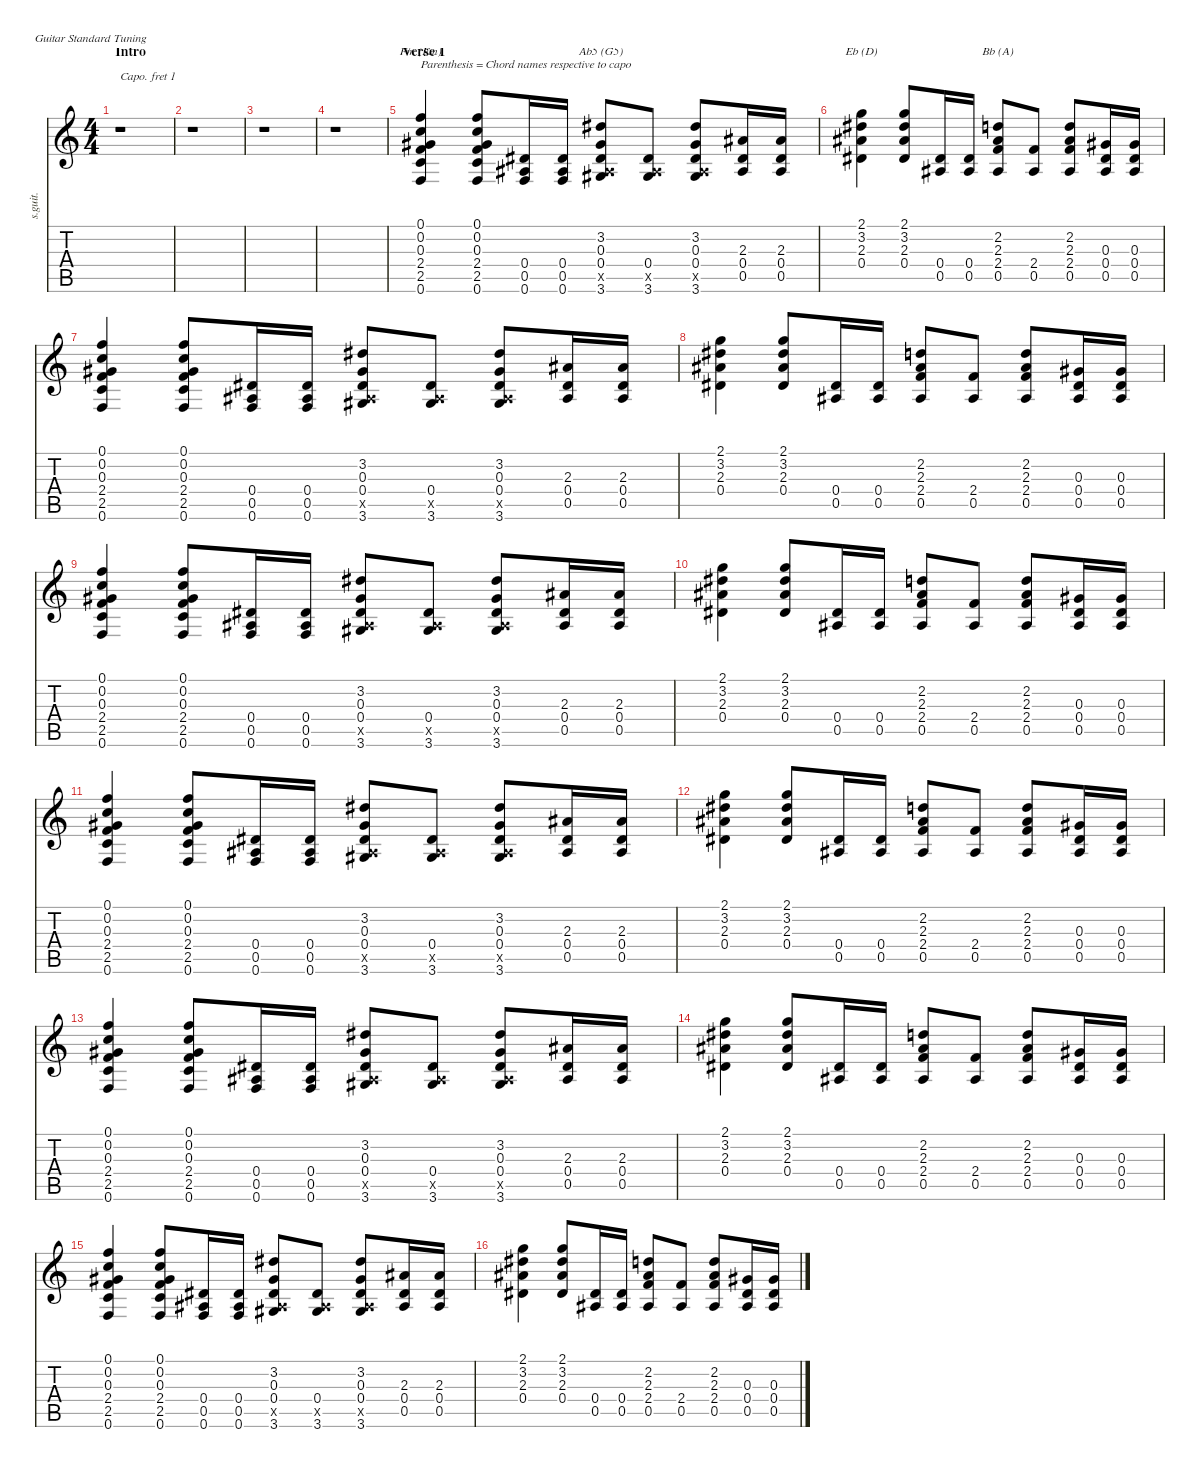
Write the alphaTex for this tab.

\defaultSystemsLayout 4
\hideDynamics
\bracketExtendMode nobrackets
\track ("Billie Joe Amrstrong - Rhythm 3" "s.guit.") {instrument acousticguitarsteel}
\staff {score tabs}
\capo 1
\tuning (E4 B3 G3 D3 A2 E2)
\chord ("Fm (Em)" 3 1 2 2 0 x) {showdiagram false}
\chord ("Ab5 (G5)" 3 1 2 2 0 x) {showdiagram false}
\chord ("Eb (D)" 3 1 2 2 0 x) {showdiagram false}
\chord ("Bb (A)" 3 1 2 2 0 x) {showdiagram false}
\ts (4 4)
\beaming (8 2 2 2 2)
\section ("" "Intro")
\tempo (84 hide)
\clef g2
\ks c
r.1{dy mf instrument acousticguitarsteel} |
r.1 |
r.1 |
r.1 |
\section ("" "Verse 1")
(0.1 0.2 0.3 2.4 2.5 0.6).4{ch "Fm (Em)" txt "Parenthesis = Chord names respective to capo" lyrics (0 "") lyrics (1 "") lyrics (2 "") lyrics (3 "") lyrics (4 "")} (0.1 0.2 0.3 2.4 2.5 0.6).8{lyrics (0 "") lyrics (1 "") lyrics (2 "") lyrics (3 "") lyrics (4 "")} (0.4 0.5 0.6).16{lyrics (0 "") lyrics (1 "") lyrics (2 "") lyrics (3 "") lyrics (4 "")} (0.4 0.5 0.6).16{lyrics (0 "") lyrics (1 "") lyrics (2 "") lyrics (3 "") lyrics (4 "")} (3.2 0.3 0.4 0.5{x} 3.6).8{ch "Ab5 (G5)" lyrics (0 "") lyrics (1 "") lyrics (2 "") lyrics (3 "") lyrics (4 "")} (0.4 0.5{x} 3.6).8{lyrics (0 "") lyrics (1 "") lyrics (2 "") lyrics (3 "") lyrics (4 "")} (3.2 0.3 0.4 0.5{x} 3.6).8{lyrics (0 "") lyrics (1 "") lyrics (2 "") lyrics (3 "") lyrics (4 "")} (2.3 0.4 0.5).16{lyrics (0 "") lyrics (1 "") lyrics (2 "") lyrics (3 "") lyrics (4 "")} (2.3 0.4 0.5).16{lyrics (0 "") lyrics (1 "") lyrics (2 "") lyrics (3 "") lyrics (4 "")} |
(2.1{acc #} 3.2 2.3 0.4).4{ch "Eb (D)" lyrics (0 "") lyrics (1 "") lyrics (2 "") lyrics (3 "") lyrics (4 "")} (2.1{acc #} 3.2 2.3 0.4).8{lyrics (0 "") lyrics (1 "") lyrics (2 "") lyrics (3 "") lyrics (4 "")} (0.4 0.5).16{lyrics (0 "") lyrics (1 "") lyrics (2 "") lyrics (3 "") lyrics (4 "")} (0.4 0.5).16{lyrics (0 "") lyrics (1 "") lyrics (2 "") lyrics (3 "") lyrics (4 "")} (2.2{acc #} 2.3 2.4 0.5).8{ch "Bb (A)" lyrics (0 "") lyrics (1 "") lyrics (2 "") lyrics (3 "") lyrics (4 "")} (2.4 0.5).8{lyrics (0 "") lyrics (1 "") lyrics (2 "") lyrics (3 "") lyrics (4 "")} (2.2{acc #} 2.3 2.4 0.5).8{lyrics (0 "") lyrics (1 "") lyrics (2 "") lyrics (3 "") lyrics (4 "")} (0.3 0.4 0.5).16{lyrics (0 "") lyrics (1 "") lyrics (2 "") lyrics (3 "") lyrics (4 "")} (0.3 0.4 0.5).16{lyrics (0 "") lyrics (1 "") lyrics (2 "") lyrics (3 "") lyrics (4 "")} |
(0.1 0.2 0.3 2.4 2.5 0.6).4{lyrics (0 "") lyrics (1 "") lyrics (2 "") lyrics (3 "") lyrics (4 "")} (0.1 0.2 0.3 2.4 2.5 0.6).8{lyrics (0 "") lyrics (1 "") lyrics (2 "") lyrics (3 "") lyrics (4 "")} (0.4 0.5 0.6).16{lyrics (0 "") lyrics (1 "") lyrics (2 "") lyrics (3 "") lyrics (4 "")} (0.4 0.5 0.6).16{lyrics (0 "") lyrics (1 "") lyrics (2 "") lyrics (3 "") lyrics (4 "")} (3.2 0.3 0.4 0.5{x} 3.6).8{lyrics (0 "") lyrics (1 "") lyrics (2 "") lyrics (3 "") lyrics (4 "")} (0.4 0.5{x} 3.6).8{lyrics (0 "") lyrics (1 "") lyrics (2 "") lyrics (3 "") lyrics (4 "")} (3.2 0.3 0.4 0.5{x} 3.6).8{lyrics (0 "") lyrics (1 "") lyrics (2 "") lyrics (3 "") lyrics (4 "")} (2.3 0.4 0.5).16{lyrics (0 "") lyrics (1 "") lyrics (2 "") lyrics (3 "") lyrics (4 "")} (2.3 0.4 0.5).16{lyrics (0 "") lyrics (1 "") lyrics (2 "") lyrics (3 "") lyrics (4 "")} |
(2.1{acc #} 3.2 2.3 0.4).4{lyrics (0 "") lyrics (1 "") lyrics (2 "") lyrics (3 "") lyrics (4 "")} (2.1{acc #} 3.2 2.3 0.4).8{lyrics (0 "") lyrics (1 "") lyrics (2 "") lyrics (3 "") lyrics (4 "")} (0.4 0.5).16{lyrics (0 "") lyrics (1 "") lyrics (2 "") lyrics (3 "") lyrics (4 "")} (0.4 0.5).16{lyrics (0 "") lyrics (1 "") lyrics (2 "") lyrics (3 "") lyrics (4 "")} (2.2{acc #} 2.3 2.4 0.5).8{lyrics (0 "") lyrics (1 "") lyrics (2 "") lyrics (3 "") lyrics (4 "")} (2.4 0.5).8{lyrics (0 "") lyrics (1 "") lyrics (2 "") lyrics (3 "") lyrics (4 "")} (2.2{acc #} 2.3 2.4 0.5).8{lyrics (0 "") lyrics (1 "") lyrics (2 "") lyrics (3 "") lyrics (4 "")} (0.3 0.4 0.5).16{lyrics (0 "") lyrics (1 "") lyrics (2 "") lyrics (3 "") lyrics (4 "")} (0.3 0.4 0.5).16{lyrics (0 "") lyrics (1 "") lyrics (2 "") lyrics (3 "") lyrics (4 "")} |
(0.1 0.2 0.3 2.4 2.5 0.6).4{lyrics (0 "") lyrics (1 "") lyrics (2 "") lyrics (3 "") lyrics (4 "")} (0.1 0.2 0.3 2.4 2.5 0.6).8{lyrics (0 "") lyrics (1 "") lyrics (2 "") lyrics (3 "") lyrics (4 "")} (0.4 0.5 0.6).16{lyrics (0 "") lyrics (1 "") lyrics (2 "") lyrics (3 "") lyrics (4 "")} (0.4 0.5 0.6).16{lyrics (0 "") lyrics (1 "") lyrics (2 "") lyrics (3 "") lyrics (4 "")} (3.2 0.3 0.4 0.5{x} 3.6).8{lyrics (0 "") lyrics (1 "") lyrics (2 "") lyrics (3 "") lyrics (4 "")} (0.4 0.5{x} 3.6).8{lyrics (0 "") lyrics (1 "") lyrics (2 "") lyrics (3 "") lyrics (4 "")} (3.2 0.3 0.4 0.5{x} 3.6).8{lyrics (0 "") lyrics (1 "") lyrics (2 "") lyrics (3 "") lyrics (4 "")} (2.3 0.4 0.5).16{lyrics (0 "") lyrics (1 "") lyrics (2 "") lyrics (3 "") lyrics (4 "")} (2.3 0.4 0.5).16{lyrics (0 "") lyrics (1 "") lyrics (2 "") lyrics (3 "") lyrics (4 "")} |
(2.1{acc #} 3.2 2.3 0.4).4{lyrics (0 "") lyrics (1 "") lyrics (2 "") lyrics (3 "") lyrics (4 "")} (2.1{acc #} 3.2 2.3 0.4).8{lyrics (0 "") lyrics (1 "") lyrics (2 "") lyrics (3 "") lyrics (4 "")} (0.4 0.5).16{lyrics (0 "") lyrics (1 "") lyrics (2 "") lyrics (3 "") lyrics (4 "")} (0.4 0.5).16{lyrics (0 "") lyrics (1 "") lyrics (2 "") lyrics (3 "") lyrics (4 "")} (2.2{acc #} 2.3 2.4 0.5).8{lyrics (0 "") lyrics (1 "") lyrics (2 "") lyrics (3 "") lyrics (4 "")} (2.4 0.5).8{lyrics (0 "") lyrics (1 "") lyrics (2 "") lyrics (3 "") lyrics (4 "")} (2.2{acc #} 2.3 2.4 0.5).8{lyrics (0 "") lyrics (1 "") lyrics (2 "") lyrics (3 "") lyrics (4 "")} (0.3 0.4 0.5).16{lyrics (0 "") lyrics (1 "") lyrics (2 "") lyrics (3 "") lyrics (4 "")} (0.3 0.4 0.5).16{lyrics (0 "") lyrics (1 "") lyrics (2 "") lyrics (3 "") lyrics (4 "")} |
(0.1 0.2 0.3 2.4 2.5 0.6).4{lyrics (0 "") lyrics (1 "") lyrics (2 "") lyrics (3 "") lyrics (4 "")} (0.1 0.2 0.3 2.4 2.5 0.6).8{lyrics (0 "") lyrics (1 "") lyrics (2 "") lyrics (3 "") lyrics (4 "")} (0.4 0.5 0.6).16{lyrics (0 "") lyrics (1 "") lyrics (2 "") lyrics (3 "") lyrics (4 "")} (0.4 0.5 0.6).16{lyrics (0 "") lyrics (1 "") lyrics (2 "") lyrics (3 "") lyrics (4 "")} (3.2 0.3 0.4 0.5{x} 3.6).8{lyrics (0 "") lyrics (1 "") lyrics (2 "") lyrics (3 "") lyrics (4 "")} (0.4 0.5{x} 3.6).8{lyrics (0 "") lyrics (1 "") lyrics (2 "") lyrics (3 "") lyrics (4 "")} (3.2 0.3 0.4 0.5{x} 3.6).8{lyrics (0 "") lyrics (1 "") lyrics (2 "") lyrics (3 "") lyrics (4 "")} (2.3 0.4 0.5).16{lyrics (0 "") lyrics (1 "") lyrics (2 "") lyrics (3 "") lyrics (4 "")} (2.3 0.4 0.5).16{lyrics (0 "") lyrics (1 "") lyrics (2 "") lyrics (3 "") lyrics (4 "")} |
(2.1{acc #} 3.2 2.3 0.4).4{lyrics (0 "") lyrics (1 "") lyrics (2 "") lyrics (3 "") lyrics (4 "")} (2.1{acc #} 3.2 2.3 0.4).8{lyrics (0 "") lyrics (1 "") lyrics (2 "") lyrics (3 "") lyrics (4 "")} (0.4 0.5).16{lyrics (0 "") lyrics (1 "") lyrics (2 "") lyrics (3 "") lyrics (4 "")} (0.4 0.5).16{lyrics (0 "") lyrics (1 "") lyrics (2 "") lyrics (3 "") lyrics (4 "")} (2.2{acc #} 2.3 2.4 0.5).8{lyrics (0 "") lyrics (1 "") lyrics (2 "") lyrics (3 "") lyrics (4 "")} (2.4 0.5).8{lyrics (0 "") lyrics (1 "") lyrics (2 "") lyrics (3 "") lyrics (4 "")} (2.2{acc #} 2.3 2.4 0.5).8{lyrics (0 "") lyrics (1 "") lyrics (2 "") lyrics (3 "") lyrics (4 "")} (0.3 0.4 0.5).16{lyrics (0 "") lyrics (1 "") lyrics (2 "") lyrics (3 "") lyrics (4 "")} (0.3 0.4 0.5).16{lyrics (0 "") lyrics (1 "") lyrics (2 "") lyrics (3 "") lyrics (4 "")} |
(0.1 0.2 0.3 2.4 2.5 0.6).4{lyrics (0 "") lyrics (1 "") lyrics (2 "") lyrics (3 "") lyrics (4 "")} (0.1 0.2 0.3 2.4 2.5 0.6).8{lyrics (0 "") lyrics (1 "") lyrics (2 "") lyrics (3 "") lyrics (4 "")} (0.4 0.5 0.6).16{lyrics (0 "") lyrics (1 "") lyrics (2 "") lyrics (3 "") lyrics (4 "")} (0.4 0.5 0.6).16{lyrics (0 "") lyrics (1 "") lyrics (2 "") lyrics (3 "") lyrics (4 "")} (3.2 0.3 0.4 0.5{x} 3.6).8{lyrics (0 "") lyrics (1 "") lyrics (2 "") lyrics (3 "") lyrics (4 "")} (0.4 0.5{x} 3.6).8{lyrics (0 "") lyrics (1 "") lyrics (2 "") lyrics (3 "") lyrics (4 "")} (3.2 0.3 0.4 0.5{x} 3.6).8{lyrics (0 "") lyrics (1 "") lyrics (2 "") lyrics (3 "") lyrics (4 "")} (2.3 0.4 0.5).16{lyrics (0 "") lyrics (1 "") lyrics (2 "") lyrics (3 "") lyrics (4 "")} (2.3 0.4 0.5).16{lyrics (0 "") lyrics (1 "") lyrics (2 "") lyrics (3 "") lyrics (4 "")} |
(2.1{acc #} 3.2 2.3 0.4).4{lyrics (0 "") lyrics (1 "") lyrics (2 "") lyrics (3 "") lyrics (4 "")} (2.1{acc #} 3.2 2.3 0.4).8{lyrics (0 "") lyrics (1 "") lyrics (2 "") lyrics (3 "") lyrics (4 "")} (0.4 0.5).16{lyrics (0 "") lyrics (1 "") lyrics (2 "") lyrics (3 "") lyrics (4 "")} (0.4 0.5).16{lyrics (0 "") lyrics (1 "") lyrics (2 "") lyrics (3 "") lyrics (4 "")} (2.2{acc #} 2.3 2.4 0.5).8{lyrics (0 "") lyrics (1 "") lyrics (2 "") lyrics (3 "") lyrics (4 "")} (2.4 0.5).8{lyrics (0 "") lyrics (1 "") lyrics (2 "") lyrics (3 "") lyrics (4 "")} (2.2{acc #} 2.3 2.4 0.5).8{lyrics (0 "") lyrics (1 "") lyrics (2 "") lyrics (3 "") lyrics (4 "")} (0.3 0.4 0.5).16{lyrics (0 "") lyrics (1 "") lyrics (2 "") lyrics (3 "") lyrics (4 "")} (0.3 0.4 0.5).16{lyrics (0 "") lyrics (1 "") lyrics (2 "") lyrics (3 "") lyrics (4 "")} |
(0.1 0.2 0.3 2.4 2.5 0.6).4{lyrics (0 "") lyrics (1 "") lyrics (2 "") lyrics (3 "") lyrics (4 "")} (0.1 0.2 0.3 2.4 2.5 0.6).8{lyrics (0 "") lyrics (1 "") lyrics (2 "") lyrics (3 "") lyrics (4 "")} (0.4 0.5 0.6).16{lyrics (0 "") lyrics (1 "") lyrics (2 "") lyrics (3 "") lyrics (4 "")} (0.4 0.5 0.6).16{lyrics (0 "") lyrics (1 "") lyrics (2 "") lyrics (3 "") lyrics (4 "")} (3.2 0.3 0.4 0.5{x} 3.6).8{lyrics (0 "") lyrics (1 "") lyrics (2 "") lyrics (3 "") lyrics (4 "")} (0.4 0.5{x} 3.6).8{lyrics (0 "") lyrics (1 "") lyrics (2 "") lyrics (3 "") lyrics (4 "")} (3.2 0.3 0.4 0.5{x} 3.6).8{lyrics (0 "") lyrics (1 "") lyrics (2 "") lyrics (3 "") lyrics (4 "")} (2.3 0.4 0.5).16{lyrics (0 "") lyrics (1 "") lyrics (2 "") lyrics (3 "") lyrics (4 "")} (2.3 0.4 0.5).16{lyrics (0 "") lyrics (1 "") lyrics (2 "") lyrics (3 "") lyrics (4 "")} |
(2.1{acc #} 3.2 2.3 0.4).4{lyrics (0 "") lyrics (1 "") lyrics (2 "") lyrics (3 "") lyrics (4 "")} (2.1{acc #} 3.2 2.3 0.4).8{lyrics (0 "") lyrics (1 "") lyrics (2 "") lyrics (3 "") lyrics (4 "")} (0.4 0.5).16{lyrics (0 "") lyrics (1 "") lyrics (2 "") lyrics (3 "") lyrics (4 "")} (0.4 0.5).16{lyrics (0 "") lyrics (1 "") lyrics (2 "") lyrics (3 "") lyrics (4 "")} (2.2{acc #} 2.3 2.4 0.5).8{lyrics (0 "") lyrics (1 "") lyrics (2 "") lyrics (3 "") lyrics (4 "")} (2.4 0.5).8{lyrics (0 "") lyrics (1 "") lyrics (2 "") lyrics (3 "") lyrics (4 "")} (2.2{acc #} 2.3 2.4 0.5).8{lyrics (0 "") lyrics (1 "") lyrics (2 "") lyrics (3 "") lyrics (4 "")} (0.3 0.4 0.5).16{lyrics (0 "") lyrics (1 "") lyrics (2 "") lyrics (3 "") lyrics (4 "")} (0.3 0.4 0.5).16{lyrics (0 "") lyrics (1 "") lyrics (2 "") lyrics (3 "") lyrics (4 "")}
